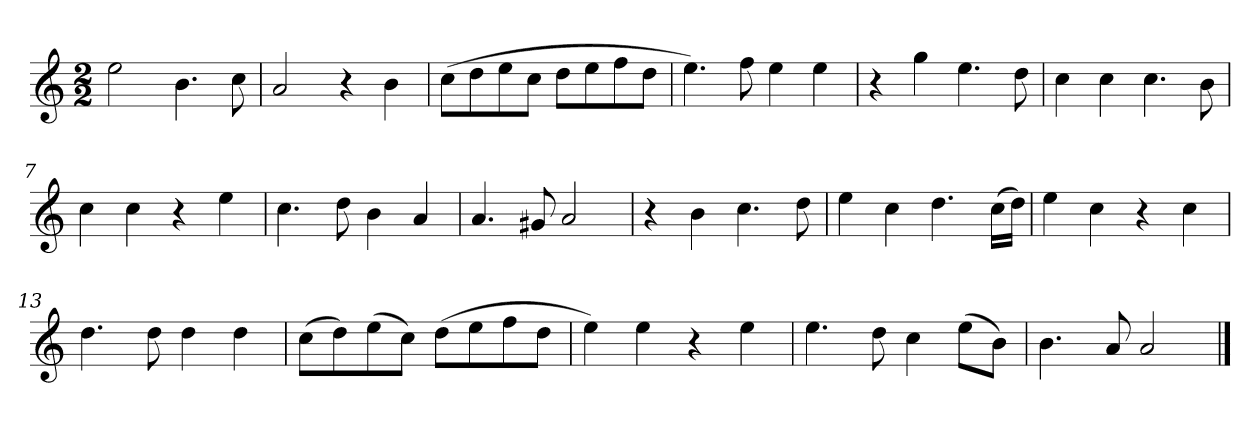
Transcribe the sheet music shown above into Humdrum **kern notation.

**kern
*part1
*staff1
*k[]
*M2/2
*MM120
=1
2ee
4.b
8cc
=2
2a
4r
4b
=3
(8ccL
8dd
8ee
8ccJ
8ddL
8ee
8ff
8ddJ
=4
4.ee)
8ff
4ee
4ee
=5
4r
4gg
4.ee
8dd
=6
4cc
4cc
4.cc
8b
=7
4cc
4cc
4r
4ee
=8
4.cc
8dd
4b
4a
=9
4.a
8g#X
2a
=10
4r
4b
4.cc
8dd
=11
4ee
4cc
4.dd
(16ccLL
16ddJJ)
=12
4ee
4cc
4r
4cc
=13
4.dd
8dd
4dd
4dd
=14
(8ccL
8dd)
(8ee
8ccJ)
(8ddL
8ee
8ff
8ddJ
=15
4ee)
4ee
4r
4ee
=16
4.ee
8dd
4cc
(8eeL
8bJ)
=17
4.b
8a
2a
==
*-
